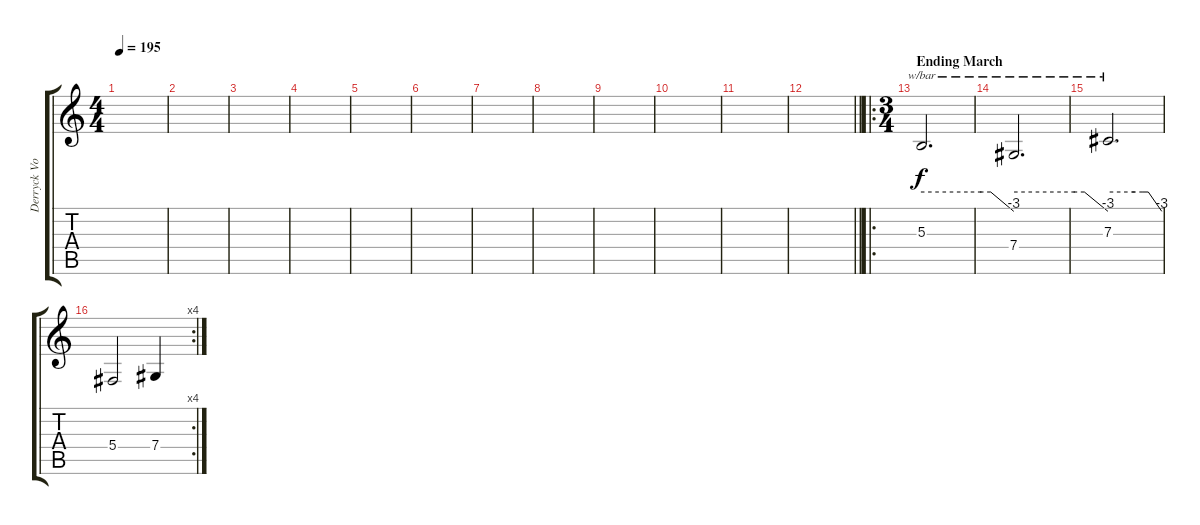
\track ("Derryck Vocals" "Derryck Vo") {instrument tenorsax}
\staff {score tabs}
\tuning (Eb4 Bb3 Gb3 Db3 Ab2 Eb2) {hide}
\ts (4 4)
\tempo 195
\clef g2
\ks c
|
|
|
|
|
|
|
|
|
|
|
\barLineRight lightlight
|
\ro
\ts (3 4)
\section ("" "Ending March")
5.3.2{d tbe (custom default 0 0 30 0 39 0 45 0 60 -12) volume 13} |
7.4.2{d tbe (custom default 0 0 30 0 39 0 45 0 60 -12)} |
7.3.2{d tbe (custom default 0 0 30 0 39 0 45 0 60 -12)} |
\rc 4
5.4.2 7.4.4
